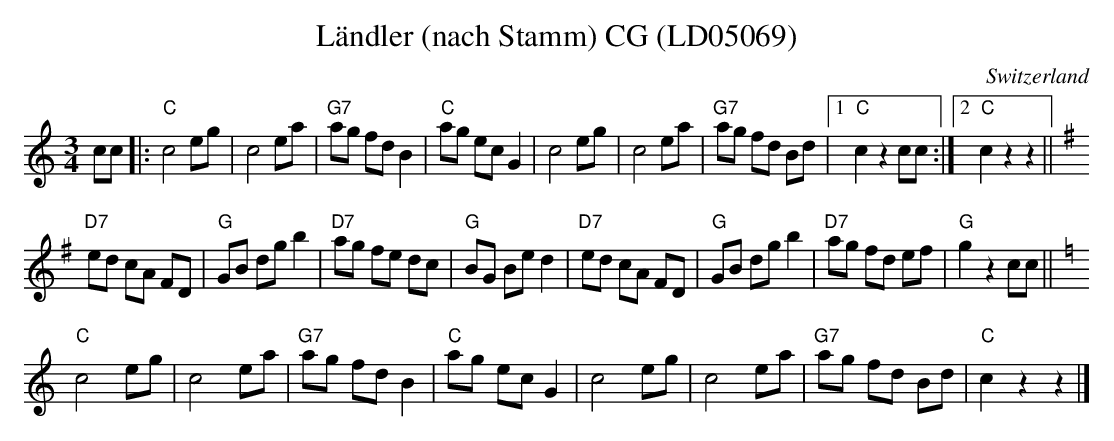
X:1
T: L\"andler (nach Stamm) CG (LD05069)
M:3/4
L:1/8
O:Switzerland
K:C major
cc |: "C"c4eg | c4ea | "G7"ag fd B2 | "C"ag ecG2 | c4eg | c4ea | "G7"ag fd Bd |1 "C"c2z2cc :|2 "C"c2z2z2 ||  [K:G]
"D7"ed cA FD | "G"GB dgb2 | "D7"ag fe dc | "G"BG Bed2 | "D7"ed cA FD | "G"GB dgb2 | "D7"ag fd ef | "G"g2z2cc || [K:C]
"C"c4eg | c4ea | "G7"ag fdB2 | "C"ag ecG2 | c4eg | c4ea | "G7"ag fd Bd | "C"c2z2z2 |]
